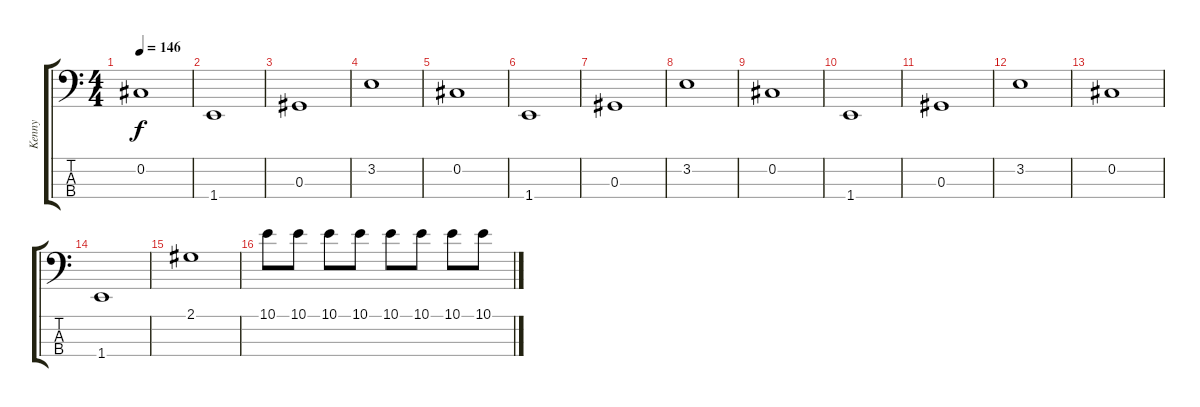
\track ("Kenny" "Kenny") {instrument electricbassfinger}
\staff {score tabs}
\tuning (Gb2 Db2 Ab1 Eb1) {hide}
\ts (4 4)
\tempo 146
\clef f4
\ks c
0.2.1{dy f} |
1.4.1 |
0.3.1 |
3.2.1 |
0.2.1 |
1.4.1 |
0.3.1 |
3.2.1 |
0.2.1 |
1.4.1 |
0.3.1 |
3.2.1 |
0.2.1 |
1.4.1 |
2.1.1 |
10.1.8 10.1.8 10.1.8 10.1.8 10.1.8 10.1.8 10.1.8 10.1.8
